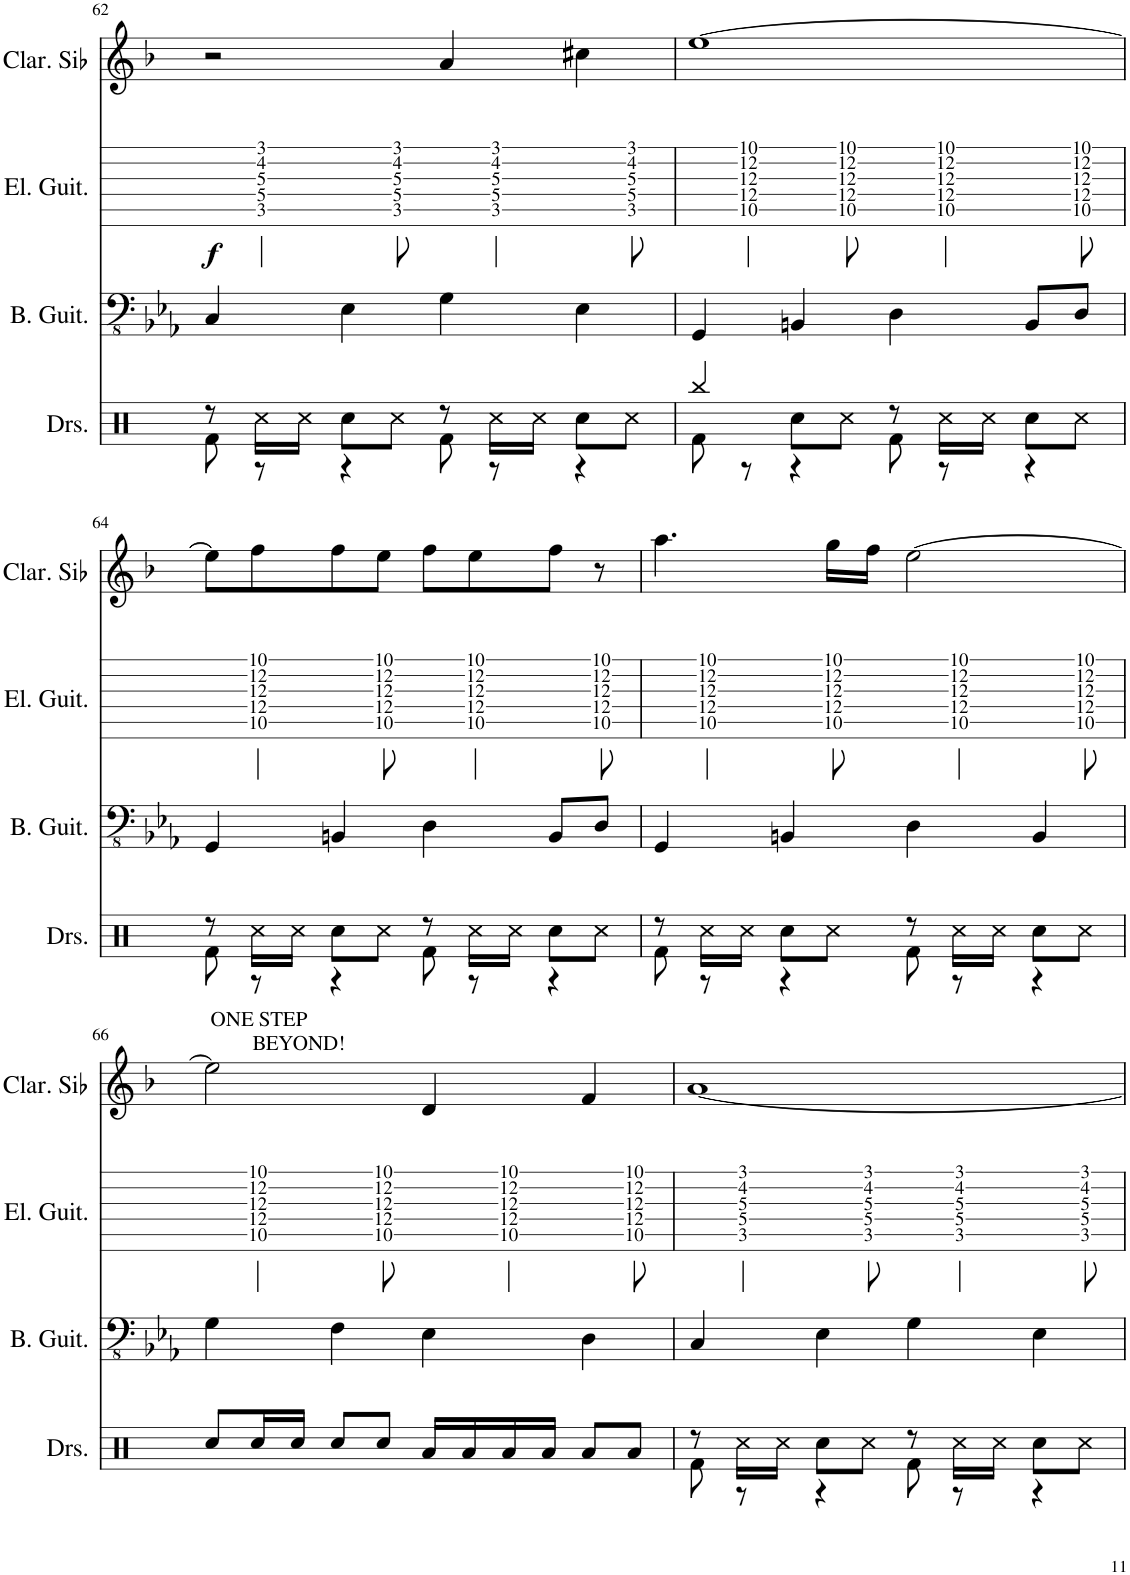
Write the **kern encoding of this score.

**kern	**kern	**dynam	**kern	**kern
*part4	*part3	*part3	*part2	*part1
*staff4	*staff3	*staff3	*staff2	*staff1
*I"Drumset	*I"Bass Guitar	*	*I"Electric Guitar	*I"Clarinette en Sib
*I'Drs.	*I'B. Guit.	*	*I'El. Guit.	*I'Clar. Sib
!!LO:PB:g=z
*clefX	*clefFv4	*	*	*clefG2
*	*	*	*	*Trd1c2
*k[]	*k[b-e-a-]	*	*k[b-e-a-]	*k[b-]
*M4/4	*M4/4	*	*M4/4	*M4/4
=62	=62	=62	=62	=62
*^	*	*	*	*
!	!	!	!LO:DY:a	!	!
8r	8Rf\	4CC/	f	8r	2r
16Rcc\LL	8r	.	.	4C\ 4G\ 4c\ 4e-\ 4g\	.
16Rcc\JJ	.	.	.	.	.
8Rcc\L	4r	4EE-\	.	.	.
8Rcc\J	.	.	.	8C\ 8G\ 8c\ 8e-\ 8g\	.
8r	8Rf\	4GG\	.	8r	4a/
16Rcc\LL	8r	.	.	4C\ 4G\ 4c\ 4e-\ 4g\	.
16Rcc\JJ	.	.	.	.	.
8Rcc\L	4r	4EE-\	.	.	4cc#X\
8Rcc\J	.	.	.	8C\ 8G\ 8c\ 8e-\ 8g\	.
=63	=63	=63	=63	=63	=63
4Rbb/	8Rf\	4GGG/	.	8r	[1ee
.	8r	.	.	4G\ 4d\ 4g\ 4b\ 4dd\	.
8Rcc\L	4r	4BBBn/	.	.	.
8Rcc\J	.	.	.	8G\ 8d\ 8g\ 8b\ 8dd\	.
8r	8Rf\	4DD\	.	8r	.
16Rcc\LL	8r	.	.	4G\ 4d\ 4g\ 4b\ 4dd\	.
16Rcc\JJ	.	.	.	.	.
8Rcc\L	4r	8BBB/L	.	.	.
8Rcc\J	.	8DD/J	.	8G\ 8d\ 8g\ 8b\ 8dd\	.
!!LO:LB:g=z
=64	=64	=64	=64	=64	=64
8r	8Rf\	4GGG/	.	8r	8ee\L]
16Rcc\LL	8r	.	.	4G\ 4d\ 4g\ 4b\ 4dd\	8ff\
16Rcc\JJ	.	.	.	.	.
8Rcc\L	4r	4BBBn/	.	.	8ff\
8Rcc\J	.	.	.	8G\ 8d\ 8g\ 8b\ 8dd\	8ee\J
8r	8Rf\	4DD\	.	8r	8ff\L
16Rcc\LL	8r	.	.	4G\ 4d\ 4g\ 4b\ 4dd\	8ee\
16Rcc\JJ	.	.	.	.	.
8Rcc\L	4r	8BBB/L	.	.	8ff\J
8Rcc\J	.	8DD/J	.	8G\ 8d\ 8g\ 8b\ 8dd\	8r
=65	=65	=65	=65	=65	=65
8r	8Rf\	4GGG/	.	8r	4.aa\
16Rcc\LL	8r	.	.	4G\ 4d\ 4g\ 4b\ 4dd\	.
16Rcc\JJ	.	.	.	.	.
8Rcc\L	4r	4BBBn/	.	.	.
8Rcc\J	.	.	.	8G\ 8d\ 8g\ 8b\ 8dd\	16gg\LL
.	.	.	.	.	16ff\JJ
8r	8Rf\	4DD\	.	8r	[2ee\
16Rcc\LL	8r	.	.	4G\ 4d\ 4g\ 4b\ 4dd\	.
16Rcc\JJ	.	.	.	.	.
8Rcc\L	4r	4BBB/	.	.	.
8Rcc\J	.	.	.	8G\ 8d\ 8g\ 8b\ 8dd\	.
*v	*v	*	*	*	*
!!LO:LB:g=z
=66	=66	=66	=66	=66
!	!	!	!	!LO:TX:a:t=ONE STEP
!	!	!	!	!LO:TX:a:t=BEYOND!
8Rcc/L	4GG\	.	8r	2ee\]
16Rcc/L	.	.	4G\ 4d\ 4g\ 4b\ 4dd\	.
16Rcc/JJ	.	.	.	.
8Rcc/L	4FF\	.	.	.
8Rcc/J	.	.	8G\ 8d\ 8g\ 8b\ 8dd\	.
16Ra/LL	4EE-\	.	8r	4d/
16Ra/	.	.	.	.
16Ra/	.	.	4G\ 4d\ 4g\ 4b\ 4dd\	.
16Ra/JJ	.	.	.	.
8Ra/L	4DD\	.	.	4f/
8Ra/J	.	.	8G\ 8d\ 8g\ 8b\ 8dd\	.
=67	=67	=67	=67	=67
*^	*	*	*	*
8r	8Rf\	4CC/	.	8r	[1a
16Rcc\LL	8r	.	.	4C\ 4G\ 4c\ 4e-\ 4g\	.
16Rcc\JJ	.	.	.	.	.
8Rcc\L	4r	4EE-\	.	.	.
8Rcc\J	.	.	.	8C\ 8G\ 8c\ 8e-\ 8g\	.
8r	8Rf\	4GG\	.	8r	.
16Rcc\LL	8r	.	.	4C\ 4G\ 4c\ 4e-\ 4g\	.
16Rcc\JJ	.	.	.	.	.
8Rcc\L	4r	4EE-\	.	.	.
8Rcc\J	.	.	.	8C\ 8G\ 8c\ 8e-\ 8g\	.
*v	*v	*	*	*	*
=	=	=	=	=
*-	*-	*-	*-	*-
